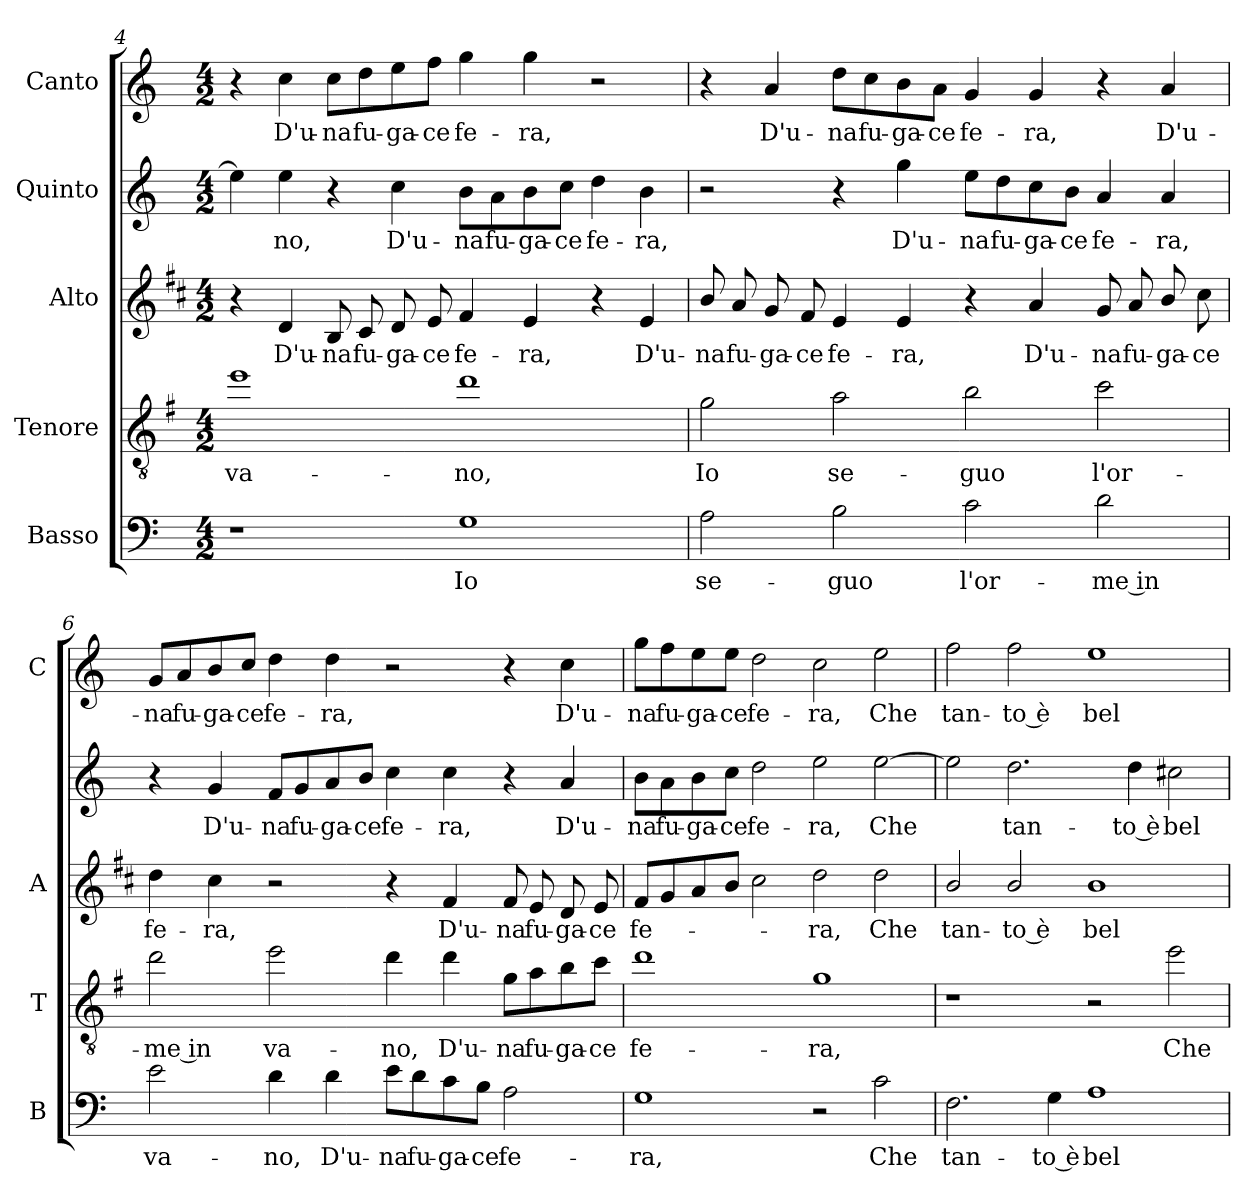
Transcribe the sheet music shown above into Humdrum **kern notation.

**kern	**text	**kern	**text	**kern	**text	**kern	**text	**kern	**text
*part5	*part5	*part4	*part4	*part3	*part3	*part2	*part2	*part1	*part1
*staff5	*staff5	*staff4	*staff4	*staff3	*staff3	*staff2	*staff2	*staff1	*staff1
*I"Basso	*	*I"Tenore	*	*I"Alto	*	*I"Quinto	*	*I"Canto	*
*I'B	*	*I'T	*	*I'A	*	*	*	*I'C	*
!!LO:LB:g=z
*clefF4	*	*clefGv2	*	*clefG2	*	*clefG2	*	*clefG2	*
*	*	*ITrd4c7	*	*ITrd1c2	*	*	*	*	*
*k[]	*	*k[]	*	*k[]	*	*k[]	*	*k[]	*
*C:	*	*C:	*	*C:	*	*C:	*	*C:	*
*M4/2	*	*M4/2	*	*M4/2	*	*M4/2	*	*M4/2	*
=4	=4	=4	=4	=4	=4	=4	=4	=4	=4
!	!	!	!LO:LY:b	!	!	!	!	!	!
1r	.	1a	va-	4r	.	4ee\]	.	4r	.
!	!	!	!	!	!LO:LY:b	!	!LO:LY:b	!	!LO:LY:b
.	.	.	.	4c/	D'u-	4ee\	-no,	4cc\	D'u-
!	!	!	!	!	!LO:LY:b	!	!	!	!LO:LY:b
.	.	.	.	8A/	-na	4r	.	8cc\L	-na
!	!	!	!	!	!LO:LY:b	!	!	!	!LO:LY:b
.	.	.	.	8B/	fu-	.	.	8dd\	fu-
!	!	!	!	!	!LO:LY:b	!	!LO:LY:b	!	!LO:LY:b
.	.	.	.	8c/	-ga-	4cc\	D'u-	8ee\	-ga-
!	!	!	!	!	!LO:LY:b	!	!	!	!LO:LY:b
.	.	.	.	8d/	-ce	.	.	8ff\J	-ce
!	!LO:LY:b	!	!LO:LY:b	!	!LO:LY:b	!	!LO:LY:b	!	!LO:LY:b
1G	Io	1g	-no,	4e/	fe-	8b\L	-na	4gg\	fe-
!	!	!	!	!	!	!	!LO:LY:b	!	!
.	.	.	.	.	.	8a\	fu-	.	.
!	!	!	!	!	!LO:LY:b	!	!LO:LY:b	!	!LO:LY:b
.	.	.	.	4d/	-ra,	8b\	-ga-	4gg\	-ra,
!	!	!	!	!	!	!	!LO:LY:b	!	!
.	.	.	.	.	.	8cc\J	-ce	.	.
!	!	!	!	!	!	!	!LO:LY:b	!	!
.	.	.	.	4r	.	4dd\	fe-	2r	.
!	!	!	!	!	!LO:LY:b	!	!LO:LY:b	!	!
.	.	.	.	4d/	D'u-	4b\	-ra,	.	.
=5	=5	=5	=5	=5	=5	=5	=5	=5	=5
!	!LO:LY:b	!	!LO:LY:b	!	!LO:LY:b	!	!	!	!
2A\	se-	2c\	Io	8a/	-na	2r	.	4r	.
!	!	!	!	!	!LO:LY:b	!	!	!	!
.	.	.	.	8g/	fu-	.	.	.	.
!	!	!	!	!	!LO:LY:b	!	!	!	!LO:LY:b
.	.	.	.	8f/	-ga-	.	.	4a/	D'u-
!	!	!	!	!	!LO:LY:b	!	!	!	!
.	.	.	.	8e/	-ce	.	.	.	.
!	!LO:LY:b	!	!LO:LY:b	!	!LO:LY:b	!	!	!	!LO:LY:b
2B\	-guo	2d\	se-	4d/	fe-	4r	.	8dd\L	-na
!	!	!	!	!	!	!	!	!	!LO:LY:b
.	.	.	.	.	.	.	.	8cc\	fu-
!	!	!	!	!	!LO:LY:b	!	!LO:LY:b	!	!LO:LY:b
.	.	.	.	4d/	-ra,	4gg\	D'u-	8b\	-ga-
!	!	!	!	!	!	!	!	!	!LO:LY:b
.	.	.	.	.	.	.	.	8a\J	-ce
!	!LO:LY:b	!	!LO:LY:b	!	!	!	!LO:LY:b	!	!LO:LY:b
2c\	l'or-	2e\	-guo	4r	.	8ee\L	-na	4g/	fe-
!	!	!	!	!	!	!	!LO:LY:b	!	!
.	.	.	.	.	.	8dd\	fu-	.	.
!	!	!	!	!	!LO:LY:b	!	!LO:LY:b	!	!LO:LY:b
.	.	.	.	4g/	D'u-	8cc\	-ga-	4g/	-ra,
!	!	!	!	!	!	!	!LO:LY:b	!	!
.	.	.	.	.	.	8b\J	-ce	.	.
!	!LO:LY:b	!	!LO:LY:b	!	!LO:LY:b	!	!LO:LY:b	!	!
2d\	-me in	2f\	l'or-	8f/	-na	4a/	fe-	4r	.
!	!	!	!	!	!LO:LY:b	!	!	!	!
.	.	.	.	8g/	fu-	.	.	.	.
!	!	!	!	!	!LO:LY:b	!	!LO:LY:b	!	!LO:LY:b
.	.	.	.	8a/	-ga-	4a/	-ra,	4a/	D'u-
!	!	!	!	!	!LO:LY:b	!	!	!	!
.	.	.	.	8b\	-ce	.	.	.	.
!!LO:LB:g=z
=6	=6	=6	=6	=6	=6	=6	=6	=6	=6
!	!LO:LY:b	!	!LO:LY:b	!	!LO:LY:b	!	!	!	!LO:LY:b
2e\	va-	2g\	-me in	4cc\	fe-	4r	.	8g/L	-na
!	!	!	!	!	!	!	!	!	!LO:LY:b
.	.	.	.	.	.	.	.	8a/	fu-
!	!	!	!	!	!LO:LY:b	!	!LO:LY:b	!	!LO:LY:b
.	.	.	.	4b\	-ra,	4g/	D'u-	8b/	-ga-
!	!	!	!	!	!	!	!	!	!LO:LY:b
.	.	.	.	.	.	.	.	8cc/J	-ce
!	!LO:LY:b	!	!LO:LY:b	!	!	!	!LO:LY:b	!	!LO:LY:b
4d\	-no,	2a\	va-	2r	.	8f/L	-na	4dd\	fe-
!	!	!	!	!	!	!	!LO:LY:b	!	!
.	.	.	.	.	.	8g/	fu-	.	.
!	!LO:LY:b	!	!	!	!	!	!LO:LY:b	!	!LO:LY:b
4d\	D'u-	.	.	.	.	8a/	-ga-	4dd\	-ra,
!	!	!	!	!	!	!	!LO:LY:b	!	!
.	.	.	.	.	.	8b/J	-ce	.	.
!	!LO:LY:b	!	!LO:LY:b	!	!	!	!LO:LY:b	!	!
8e\L	-na	4g\	-no,	4r	.	4cc\	fe-	2r	.
!	!LO:LY:b	!	!	!	!	!	!	!	!
8d\	fu-	.	.	.	.	.	.	.	.
!	!LO:LY:b	!	!LO:LY:b	!	!LO:LY:b	!	!LO:LY:b	!	!
8c\	-ga-	4g\	D'u-	4e/	D'u-	4cc\	-ra,	.	.
!	!LO:LY:b	!	!	!	!	!	!	!	!
8B\J	-ce	.	.	.	.	.	.	.	.
!	!LO:LY:b	!	!LO:LY:b	!	!LO:LY:b	!	!	!	!
2A\	fe-	8c\L	-na	8e/	-na	4r	.	4r	.
!	!	!	!LO:LY:b	!	!LO:LY:b	!	!	!	!
.	.	8d\	fu-	8d/	fu-	.	.	.	.
!	!	!	!LO:LY:b	!	!LO:LY:b	!	!LO:LY:b	!	!LO:LY:b
.	.	8e\	-ga-	8c/	-ga-	4a/	D'u-	4cc\	D'u-
!	!	!	!LO:LY:b	!	!LO:LY:b	!	!	!	!
.	.	8f\J	-ce	8d/	-ce	.	.	.	.
=7	=7	=7	=7	=7	=7	=7	=7	=7	=7
!	!LO:LY:b	!	!LO:LY:b	!	!LO:LY:b	!	!LO:LY:b	!	!LO:LY:b
1G	-ra,	1g	fe-	8e/L	fe-	8b\L	-na	8gg\L	-na
!	!	!	!	!	!	!	!LO:LY:b	!	!LO:LY:b
.	.	.	.	8f/	.	8a\	fu-	8ff\	fu-
!	!	!	!	!	!	!	!LO:LY:b	!	!LO:LY:b
.	.	.	.	8g/	.	8b\	-ga-	8ee\	-ga-
!	!	!	!	!	!	!	!LO:LY:b	!	!LO:LY:b
.	.	.	.	8a/J	.	8cc\J	-ce	8ee\J	-ce
!	!	!	!	!	!	!	!LO:LY:b	!	!LO:LY:b
.	.	.	.	2b\	.	2dd\	fe-	2dd\	fe-
!	!	!	!LO:LY:b	!	!LO:LY:b	!	!LO:LY:b	!	!LO:LY:b
2r	.	1c	-ra,	2cc\	-ra,	2ee\	-ra,	2cc\	-ra,
!	!LO:LY:b	!	!	!	!LO:LY:b	!	!LO:LY:b	!	!LO:LY:b
2c\	Che	.	.	2cc\	Che	[2ee\	Che	2ee\	Che
=8	=8	=8	=8	=8	=8	=8	=8	=8	=8
!	!LO:LY:b	!	!	!	!LO:LY:b	!	!	!	!LO:LY:b
2.F\	tan-	1r	.	2a/	tan-	2ee\]	.	2ff\	tan-
!	!	!	!	!	!LO:LY:b	!	!LO:LY:b	!	!LO:LY:b
.	.	.	.	2a/	-to è	2.dd\	tan-	2ff\	-to è
!	!LO:LY:b	!	!	!	!	!	!	!	!
4G\	-to è	.	.	.	.	.	.	.	.
!	!LO:LY:b	!	!	!	!LO:LY:b	!	!	!	!LO:LY:b
1A	bel-	2r	.	1a	bel-	.	.	1ee	bel-
!	!	!	!	!	!	!	!LO:LY:b	!	!
.	.	.	.	.	.	4dd\	-to è	.	.
!	!	!	!LO:LY:b	!	!	!	!LO:LY:b	!	!
.	.	2a\	Che	.	.	2cc#X\	bel-	.	.
=	=	=	=	=	=	=	=	=	=
*-	*-	*-	*-	*-	*-	*-	*-	*-	*-
